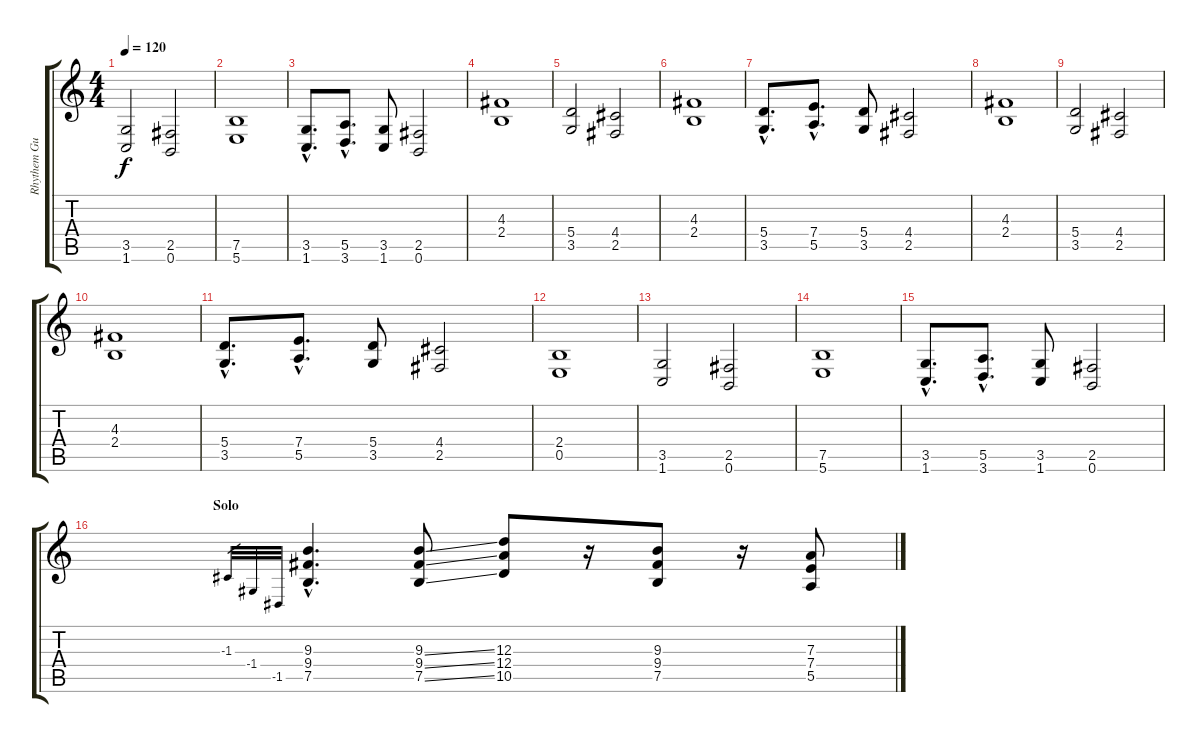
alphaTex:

\track ("Rhythem Guit. 2" "Rhythem Gu") {instrument distortionguitar}
\staff {score tabs}
\tuning (B3 Gb3 D3 A2 E2 B1) {hide}
\ts (4 4)
\tempo 120
\clef g2
\ks c
(3.5 1.6).2{dy f} (2.5 0.6).2 |
(7.5 5.6).1 |
(3.5{hac} 1.6{hac}).8{d} (5.5{hac} 3.6{hac}).8{d} (3.5 1.6).8 (2.5 0.6).2 |
(4.3 2.4).1 |
(5.4 3.5).2 (4.4 2.5).2 |
(4.3 2.4).1 |
(5.4{hac} 3.5{hac}).8{d} (7.4{hac} 5.5{hac}).8{d} (5.4 3.5).8 (4.4 2.5).2 |
(4.3 2.4).1 |
(5.4 3.5).2 (4.4 2.5).2 |
(4.3 2.4).1 |
(5.4{hac} 3.5{hac}).8{d} (7.4{hac} 5.5{hac}).8{d} (5.4 3.5).8 (4.4 2.5).2 |
(2.4 0.5).1 |
(3.5 1.6).2 (2.5 0.6).2 |
(7.5 5.6).1 |
(3.5{hac} 1.6{hac}).8{d} (5.5{hac} 3.6{hac}).8{d} (3.5 1.6).8 (2.5 0.6).2 |
\section ("" "Solo")
-1.3.32{gr} -1.4.32{gr} -1.5.32{gr} (9.3{hac} 9.4{hac} 7.5{hac}).4{d} (9.3{ss} 9.4{ss} 7.5{ss}).8 (12.3 12.4 10.5).8 r.16 (9.3 9.4 7.5).8 r.16 (7.3 7.4 5.5).8
